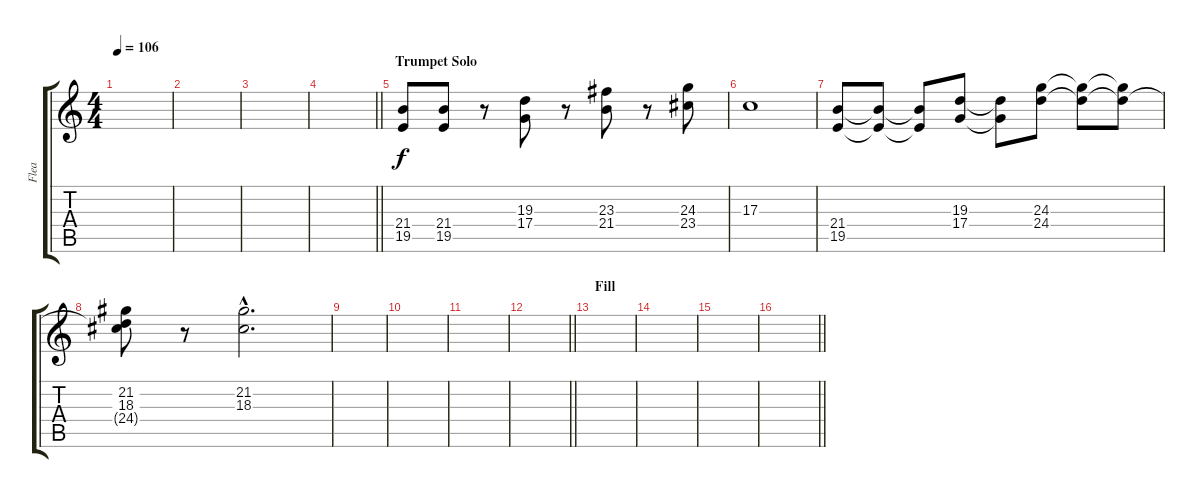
\track ("Flea" "Flea") {instrument trumpet}
\staff {score tabs}
\tuning (E4 B3 G3 D3 A2 E2) {hide}
\ts (4 4)
\tempo 106
\clef g2
\ks c
|
|
|
\barLineRight lightlight
|
\section ("" "Trumpet Solo")
(21.4 19.5).8 (21.4 19.5).8 r.8 (19.3 17.4).8 r.8 (23.3 21.4).8 r.8 (24.3 23.4).8 |
17.3.1 |
(21.4 19.5).8 (21.4{t} 19.5{t}).8 (21.4{t} 19.5{t}).8 (19.3 17.4).8 (19.3{t} 17.4{t}).8 (24.3 24.4).8 (24.3{t} 24.4{t}).8 (24.3{t} 24.4{t}).8 |
(21.2 18.3 24.4{t}).8 r.8 (21.2{hac} 18.3{hac}).2{d} |
|
|
|
\barLineRight lightlight
|
\section ("" "Fill")
|
|
|
\barLineRight lightlight
